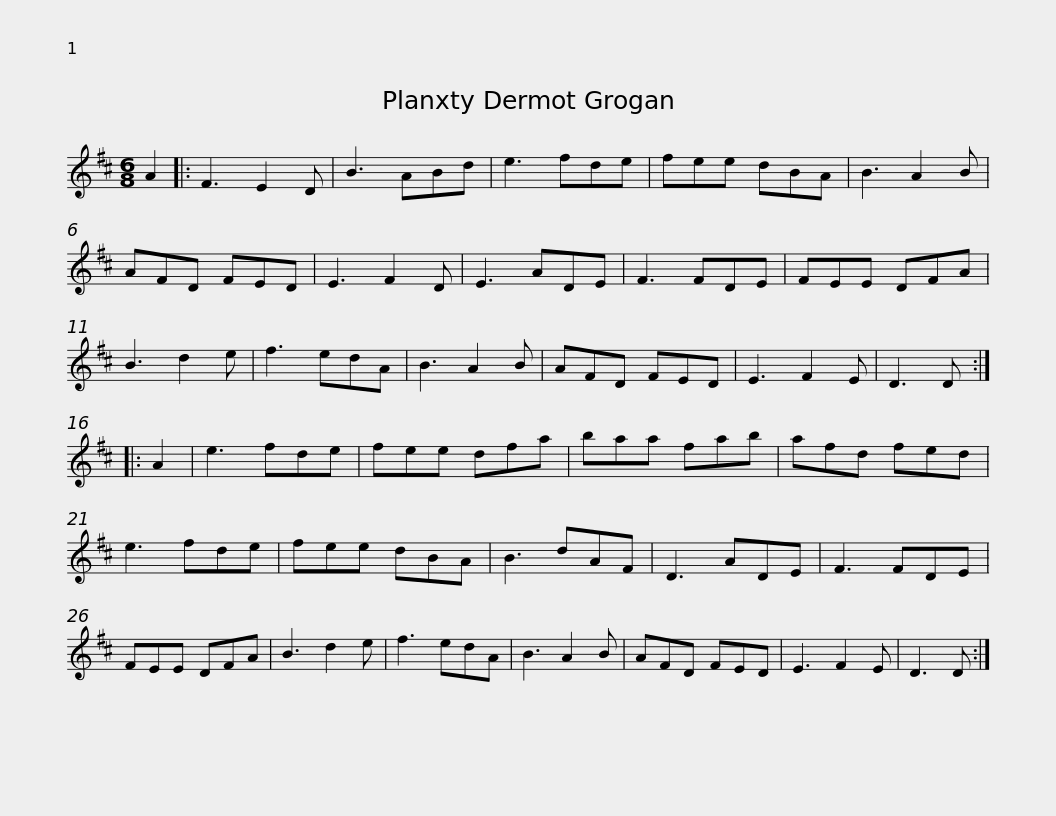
X:1
L:1/8
M:6/8
I:linebreak $
K:D
V:1 treble
V:1
 A2 |: F3 E2 D | B3 ABd | e3 fde | fee dBA | %5
 B3 A2 B | AFD FED | E3 F2 D | E3 ADE |$ F3 FDE | %10
 FEE DFA | B3 d2 e | f3 edA | B3 A2 B | AFD FED | %15
 E3 F2 E | D3 D :: A2 | e3 fde |$ fee dfa | %20
 baa fab | afd fed | e3 fde | fee dBA | B3 dAF | %25
 D3 ADE | F3 FDE |$ FEE DFA | B3 d2 e | f3 edA | %30
 B3 A2 B | AFD FED | E3 F2 E | D3 D :| %34
